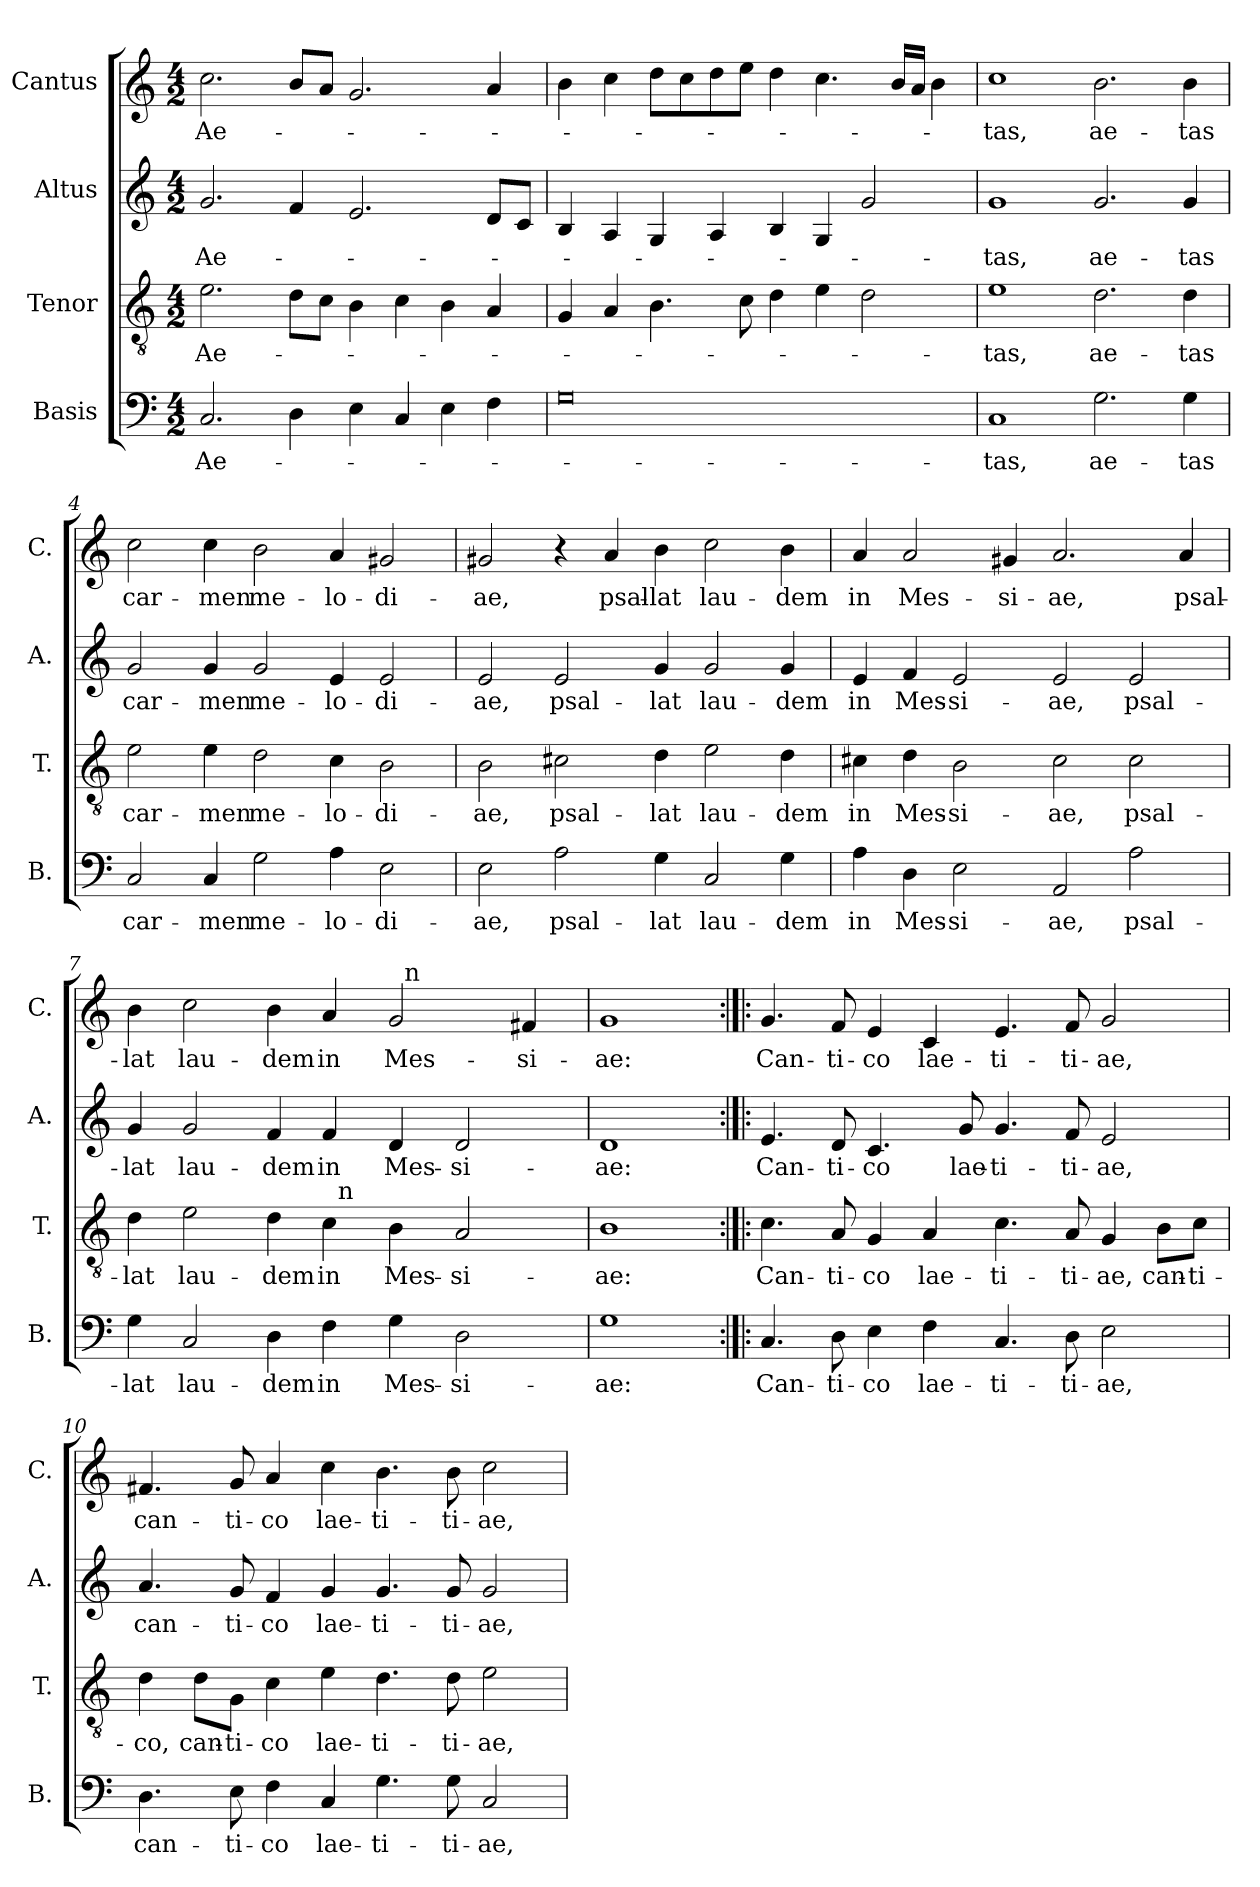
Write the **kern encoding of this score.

**kern	**text	**kern	**text	**kern	**text	**kern	**text
*part4	*part4	*part3	*part3	*part2	*part2	*part1	*part1
*staff4	*staff4	*staff3	*staff3	*staff2	*staff2	*staff1	*staff1
*I"Basis	*	*I"Tenor	*	*I"Altus	*	*I"Cantus	*
*I'B.	*	*I'T.	*	*I'A.	*	*I'C.	*
*clefF4	*	*clefGv2	*	*clefG2	*	*clefG2	*
*k[]	*	*k[]	*	*k[]	*	*k[]	*
*C:	*	*C:	*	*C:	*	*C:	*
*M4/2	*	*M4/2	*	*M4/2	*	*M4/2	*
=1	=1	=1	=1	=1	=1	=1	=1
!	!LO:LY:b	!	!LO:LY:b	!	!LO:LY:b	!	!LO:LY:b
2.C/	Ae-	2.e\	Ae-	2.g/	Ae-	2.cc\	Ae-
4D\	.	8d\L	.	4f/	.	8b/L	.
.	.	8c\J	.	.	.	8a/J	.
4E\	.	4B\	.	2.e/	.	2.g/	.
4C/	.	4c\	.	.	.	.	.
4E\	.	4B\	.	.	.	.	.
4F\	.	4A/	.	8d/L	.	4a/	.
.	.	.	.	8c/J	.	.	.
=2	=2	=2	=2	=2	=2	=2	=2
0G	.	4G/	.	4B/	.	4b\	.
.	.	4A/	.	4A/	.	4cc\	.
.	.	4.B\	.	4G/	.	8dd\L	.
.	.	.	.	.	.	8cc\	.
.	.	.	.	4A/	.	8dd\	.
.	.	8c\	.	.	.	8ee\J	.
.	.	4d\	.	4B/	.	4dd\	.
.	.	4e\	.	4G/	.	4.cc\	.
.	.	2d\	.	2g/	.	.	.
.	.	.	.	.	.	16b/LL	.
.	.	.	.	.	.	16a/JJ	.
.	.	.	.	.	.	4b\	.
=3	=3	=3	=3	=3	=3	=3	=3
!	!LO:LY:b	!	!LO:LY:b	!	!LO:LY:b	!	!LO:LY:b
1C	-tas,	1e	-tas,	1g	-tas,	1cc	-tas,
!	!LO:LY:b	!	!LO:LY:b	!	!LO:LY:b	!	!LO:LY:b
2.G\	ae-	2.d\	ae-	2.g/	ae-	2.b\	ae-
!	!LO:LY:b	!	!LO:LY:b	!	!LO:LY:b	!	!LO:LY:b
4G\	-tas	4d\	-tas	4g/	-tas	4b\	-tas
!!LO:LB:g=z
=4	=4	=4	=4	=4	=4	=4	=4
!	!LO:LY:b	!	!LO:LY:b	!	!LO:LY:b	!	!LO:LY:b
2C/	car-	2e\	car-	2g/	car-	2cc\	car-
!	!LO:LY:b	!	!LO:LY:b	!	!LO:LY:b	!	!LO:LY:b
4C/	-men	4e\	-men	4g/	-men	4cc\	-men
!	!LO:LY:b	!	!LO:LY:b	!	!LO:LY:b	!	!LO:LY:b
2G\	me-	2d\	me-	2g/	me-	2b\	me-
!	!LO:LY:b	!	!LO:LY:b	!	!LO:LY:b	!	!LO:LY:b
4A\	-lo-	4c\	-lo-	4e/	-lo-	4a/	-lo-
!	!LO:LY:b	!	!LO:LY:b	!	!LO:LY:b	!	!LO:LY:b
2E\	-di-	2B\	-di-	2e/	-di-	2g#X/	-di-
=5	=5	=5	=5	=5	=5	=5	=5
!	!LO:LY:b	!	!LO:LY:b	!	!LO:LY:b	!	!LO:LY:b
2E\	-ae,	2B\	-ae,	2e/	-ae,	2g#X/	-ae,
!	!LO:LY:b	!	!LO:LY:b	!	!LO:LY:b	!	!
2A\	psal-	2c#X\	psal-	2e/	psal-	4r	.
!	!	!	!	!	!	!	!LO:LY:b
.	.	.	.	.	.	4a/	psal-
!	!LO:LY:b	!	!LO:LY:b	!	!LO:LY:b	!	!LO:LY:b
4G\	-lat	4d\	-lat	4g/	-lat	4b\	-lat
!	!LO:LY:b	!	!LO:LY:b	!	!LO:LY:b	!	!LO:LY:b
2C/	lau-	2e\	lau-	2g/	lau-	2cc\	lau-
!	!LO:LY:b	!	!LO:LY:b	!	!LO:LY:b	!	!LO:LY:b
4G\	-dem	4d\	-dem	4g/	-dem	4b\	-dem
=6	=6	=6	=6	=6	=6	=6	=6
!	!LO:LY:b	!	!LO:LY:b	!	!LO:LY:b	!	!LO:LY:b
4A\	in	4c#X\	in	4e/	in	4a/	in
!	!LO:LY:b	!	!LO:LY:b	!	!LO:LY:b	!	!LO:LY:b
4D\	Mes-	4d\	Mes-	4f/	Mes-	2a/	Mes-
!	!LO:LY:b	!	!LO:LY:b	!	!LO:LY:b	!	!
2E\	-si-	2B\	-si-	2e/	-si-	.	.
!	!	!	!	!	!	!	!LO:LY:b
.	.	.	.	.	.	4g#X/	-si-
!	!LO:LY:b	!	!LO:LY:b	!	!LO:LY:b	!	!LO:LY:b
2AA/	-ae,	2c#\	-ae,	2e/	-ae,	2.a/	-ae,
!	!LO:LY:b	!	!LO:LY:b	!	!LO:LY:b	!	!
2A\	psal-	2c#\	psal-	2e/	psal-	.	.
!	!	!	!	!	!	!	!LO:LY:b
.	.	.	.	.	.	4a/	psal-
=7	=7	=7	=7	=7	=7	=7	=7
!	!LO:LY:b	!	!LO:LY:b	!	!LO:LY:b	!	!LO:LY:b
*	*	*^	*	*	*	*^	*
4G\	-lat	4d\	1ryy	-lat	4g/	-lat	4b\	1ryy	-lat
!	!LO:LY:b	!	!	!LO:LY:b	!	!LO:LY:b	!	!	!LO:LY:b
2C/	lau-	2e\	.	lau-	2g/	lau-	2cc\	.	lau-
!	!LO:LY:b	!	!	!LO:LY:b	!	!LO:LY:b	!	!	!LO:LY:b
4D\	-dem	4d\	.	-dem	4f/	-dem	4b\	.	-dem
!	!LO:LY:b	!	!	!LO:LY:b	!	!LO:LY:b	!	!	!LO:LY:b
4F\	in	4c\	32ryy	in	4f/	in	4a/	4ryy	in
!	!	!	!LO:TX:a:t=n	!	!	!	!	!	!
.	.	.	2ryy	.	.	.	.	.	.
!	!LO:LY:b	!	!	!LO:LY:b	!	!LO:LY:b	!	!	!LO:LY:b
4G\	Mes-	4B\	.	Mes-	4d/	Mes-	2g/	32ryy	Mes-
!	!	!	!	!	!	!	!	!LO:TX:a:t=n	!
.	.	.	.	.	.	.	.	2ryy	.
!	!LO:LY:b	!	!	!LO:LY:b	!	!LO:LY:b	!	!	!
2D\	-si-	2A/	.	-si-	2d/	-si-	.	.	.
.	.	.	4...ryy	.	.	.	.	.	.
!	!	!	!	!	!	!	!	!	!LO:LY:b
.	.	.	.	.	.	.	4f#X/	.	-si-
.	.	.	.	.	.	.	.	8..ryy	.
=8	=8	=8	=8	=8	=8	=8	=8	=8	=8
!	!LO:LY:b	!	!	!LO:LY:b	!	!LO:LY:b	!	!	!LO:LY:b
*	*	*v	*v	*	*	*	*v	*v	*
1G	-ae:	1B	-ae:	1d	-ae:	1g	-ae:
!!LO:LB:g=z
=9:|!|:	=9:|!|:	=9:|!|:	=9:|!|:	=9:|!|:	=9:|!|:	=9:|!|:	=9:|!|:
!	!LO:LY:b	!	!LO:LY:b	!	!LO:LY:b	!	!LO:LY:b
4.C/	Can-	4.c\	Can-	4.e/	Can-	4.g/	Can-
!	!LO:LY:b	!	!LO:LY:b	!	!LO:LY:b	!	!LO:LY:b
8D\	-ti-	8A/	-ti-	8d/	-ti-	8f/	-ti-
!	!LO:LY:b	!	!LO:LY:b	!	!LO:LY:b	!	!LO:LY:b
4E\	-co	4G/	-co	4.c/	-co	4e/	-co
!	!LO:LY:b	!	!LO:LY:b	!	!	!	!LO:LY:b
4F\	lae-	4A/	lae-	.	.	4c/	lae-
!	!	!	!	!	!LO:LY:b	!	!
.	.	.	.	8g/	lae-	.	.
!	!LO:LY:b	!	!LO:LY:b	!	!LO:LY:b	!	!LO:LY:b
4.C/	-ti-	4.c\	-ti-	4.g/	-ti-	4.e/	-ti-
!	!LO:LY:b	!	!LO:LY:b	!	!LO:LY:b	!	!LO:LY:b
8D\	-ti-	8A/	-ti-	8f/	-ti-	8f/	-ti-
!	!LO:LY:b	!	!LO:LY:b	!	!LO:LY:b	!	!LO:LY:b
2E\	-ae,	4G/	-ae,	2e/	-ae,	2g/	-ae,
!	!	!	!LO:LY:b	!	!	!	!
.	.	8B\L	can-	.	.	.	.
!	!	!	!LO:LY:b	!	!	!	!
.	.	8c\J	-ti-	.	.	.	.
=10	=10	=10	=10	=10	=10	=10	=10
!	!LO:LY:b	!	!LO:LY:b	!	!LO:LY:b	!	!LO:LY:b
4.D\	can-	4d\	-co,	4.a/	can-	4.f#X/	can-
!	!	!	!LO:LY:b	!	!	!	!
.	.	8d\L	can-	.	.	.	.
!	!LO:LY:b	!	!LO:LY:b	!	!LO:LY:b	!	!LO:LY:b
8E\	-ti-	8G\J	-ti-	8g/	-ti-	8g/	-ti-
!	!LO:LY:b	!	!LO:LY:b	!	!LO:LY:b	!	!LO:LY:b
4F\	-co	4c\	-co	4f/	-co	4a/	-co
!	!LO:LY:b	!	!LO:LY:b	!	!LO:LY:b	!	!LO:LY:b
4C/	lae-	4e\	lae-	4g/	lae-	4cc\	lae-
!	!LO:LY:b	!	!LO:LY:b	!	!LO:LY:b	!	!LO:LY:b
4.G\	-ti-	4.d\	-ti-	4.g/	-ti-	4.b\	-ti-
!	!LO:LY:b	!	!LO:LY:b	!	!LO:LY:b	!	!LO:LY:b
8G\	-ti-	8d\	-ti-	8g/	-ti-	8b\	-ti-
!	!LO:LY:b	!	!LO:LY:b	!	!LO:LY:b	!	!LO:LY:b
2C/	-ae,	2e\	-ae,	2g/	-ae,	2cc\	-ae,
=	=	=	=	=	=	=	=
*-	*-	*-	*-	*-	*-	*-	*-
